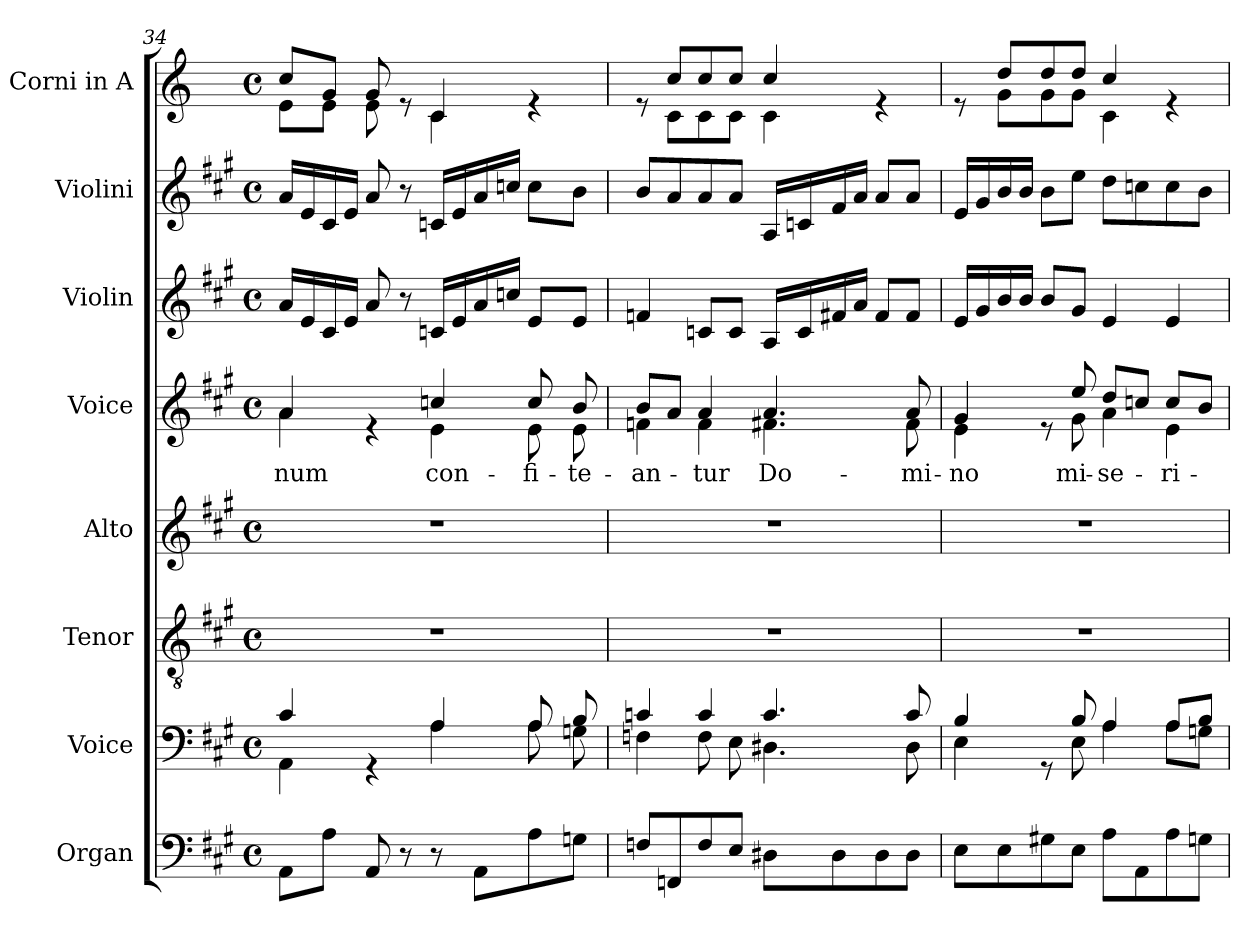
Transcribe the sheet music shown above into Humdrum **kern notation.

**kern	**kern	**kern	**kern	**kern	**text	**kern	**kern	**kern
*part8	*part7	*part6	*part5	*part4	*part4	*part3	*part2	*part1
*staff8	*staff7	*staff6	*staff5	*staff4	*staff4	*staff3	*staff2	*staff1
*I"Organ	*I"Voice	*I"Tenor	*I"Alto	*I"Voice	*	*I"Violin	*I"Violini	*I"Corni in A
*	*	*	*	*	*	*I'Vln	*I'Vln	*
!!LO:LB:g=z
*clefF4	*clefF4	*clefGv2	*clefG2	*clefG2	*	*clefG2	*clefG2	*clefG2
*	*	*	*	*	*	*	*	*ITrd2c3
*k[f#c#g#]	*k[f#c#g#]	*k[f#c#g#]	*k[f#c#g#]	*k[f#c#g#]	*	*k[f#c#g#]	*k[f#c#g#]	*k[f#c#g#]
*M4/4	*M4/4	*M4/4	*M4/4	*M4/4	*	*M4/4	*M4/4	*M4/4
*met(c)	*met(c)	*met(c)	*met(c)	*met(c)	*	*met(c)	*met(c)	*met(c)
=34	=34	=34	=34	=34	=34	=34	=34	=34
*	*^	*	*	*	*	*	*	*
!	!	!	!	!	!	!LO:LY:b	!	!	!
*	*	*	*	*	*^	*	*	*	*^
8AA\L	4c#/	4AA\	1r	1r	4a/	4a\	-num	16a/LL	16a/LL	8a/L	8c#\L
.	.	.	.	.	.	.	.	16e/	16e/	.	.
8A\J	.	.	.	.	.	.	.	16c#/	16c#/	8e/J	8c#\J
.	.	.	.	.	.	.	.	16e/JJ	16e/JJ	.	.
8AA/	4rGG	4ryy	.	.	4re	4ryy	.	8a/	8a/	8e/	8c#\
8r	.	.	.	.	.	.	.	8r	8r	8re	8ryy
!	!	!	!	!	!	!	!LO:LY:b	!	!	!	!
8r	4A/	4A\	.	.	4ccn/	4e\	con-	16cn/LL	16cn/LL	4A/	4A\
.	.	.	.	.	.	.	.	16e/	16e/	.	.
8AA\L	.	.	.	.	.	.	.	16a/	16a/	.	.
.	.	.	.	.	.	.	.	16ccn/JJ	16ccn/JJ	.	.
!	!	!	!	!	!	!	!LO:LY:b	!	!	!	!
8A\	8A/	8A\	.	.	8cc/	8e\	-fi-	8e/L	8cc\L	4re	4ryy
!	!	!	!	!	!	!	!LO:LY:b	!	!	!	!
8Gn\J	8B/	8Gn\	.	.	8b/	8e\	-te-	8e/J	8b\J	.	.
=35	=35	=35	=35	=35	=35	=35	=35	=35	=35	=35	=35
!	!	!	!	!	!	!	!LO:LY:b	!	!	!	!
8Fn/L	4cn/	4Fn\	1r	1r	8b/L	4fn\	-an-	4fn/	8b/L	8re	8ryy
8FFn/	.	.	.	.	8a/J	.	.	.	8a/	8a/L	8A\L
!	!	!	!	!	!	!	!LO:LY:b	!	!	!	!
8F/	4c/	8F\	.	.	4a/	4f\	-tur	8cn/L	8a/	8a/	8A\
8E/J	.	8E\	.	.	.	.	.	8c/J	8a/J	8a/J	8A\J
!	!	!	!	!	!	!	!LO:LY:b	!	!	!	!
8D#X\L	4.c/	4.D#X\	.	.	4.a/	4.f#X\	Do-	16A/LL	16A/LL	4a/	4A\
.	.	.	.	.	.	.	.	16c/	16cn/	.	.
8D#\	.	.	.	.	.	.	.	16f#X/	16f#/	.	.
.	.	.	.	.	.	.	.	16a/JJ	16a/JJ	.	.
8D#\	.	.	.	.	.	.	.	8f#/L	8a/L	4re	4ryy
!	!	!	!	!	!	!	!LO:LY:b	!	!	!	!
8D#\J	8c/	8D#\	.	.	8a/	8f#\	-mi-	8f#/J	8a/J	.	.
=36	=36	=36	=36	=36	=36	=36	=36	=36	=36	=36	=36
!	!	!	!	!	!	!	!LO:LY:b	!	!	!	!
8E\L	4B/	4E\	1r	1r	4g#/	4e\	-no	16e/LL	16e/LL	8re	8ryy
.	.	.	.	.	.	.	.	16g#/	16g#/	.	.
8E\	.	.	.	.	.	.	.	16b/	16b/	8b/L	8e\L
.	.	.	.	.	.	.	.	16b/JJ	16b/JJ	.	.
8G#X\	8rGG	8ryy	.	.	8re	8ryy	.	8b/L	8b\L	8b/	8e\
!	!	!	!	!	!	!	!LO:LY:b	!	!	!	!
8E\J	8B/	8E\	.	.	8ee/	8g#\	mi-	8g#/J	8ee\J	8b/J	8e\J
!	!	!	!	!	!	!	!LO:LY:b	!	!	!	!
8A\L	4A/	4A\	.	.	8dd/L	4a\	-se-	4e/	8dd\L	4a/	4A\
8AA\	.	.	.	.	8ccn/J	.	.	.	8ccn\	.	.
!	!	!	!	!	!	!	!LO:LY:b	!	!	!	!
8A\	8A/L	8A\L	.	.	8cc/L	4e\	-ri-	4e/	8cc\	4re	4ryy
8Gn\J	8B/J	8Gn\J	.	.	8b/J	.	.	.	8b\J	.	.
*	*v	*v	*	*	*v	*v	*	*	*	*v	*v
=	=	=	=	=	=	=	=	=
*-	*-	*-	*-	*-	*-	*-	*-	*-
